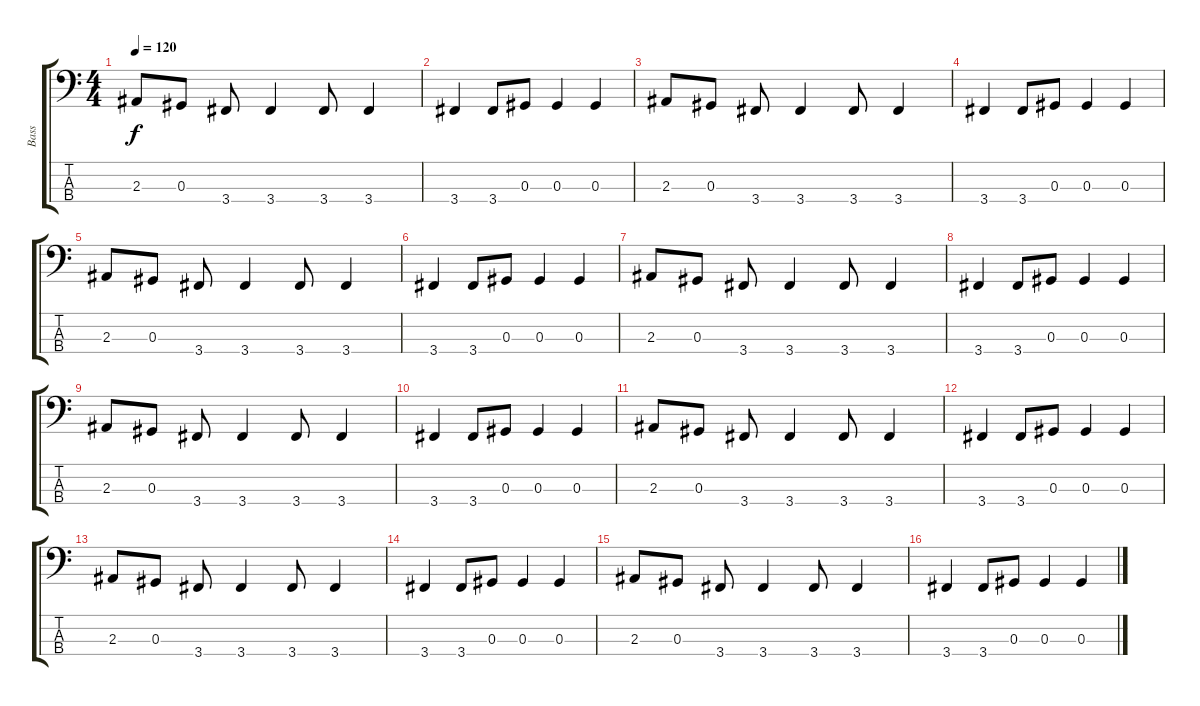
\track ("Bass" "Bass") {instrument electricbassfinger}
\staff {score tabs}
\tuning (Gb2 Db2 Ab1 Eb1) {hide}
\ts (4 4)
\tempo 120
\clef f4
\ks c
2.3.8{dy f} 0.3.8 3.4.8 3.4.4 3.4.8 3.4.4 |
3.4.4 3.4.8 0.3.8 0.3.4 0.3.4 |
2.3.8 0.3.8 3.4.8 3.4.4 3.4.8 3.4.4 |
3.4.4 3.4.8 0.3.8 0.3.4 0.3.4 |
2.3.8 0.3.8 3.4.8 3.4.4 3.4.8 3.4.4 |
3.4.4 3.4.8 0.3.8 0.3.4 0.3.4 |
2.3.8 0.3.8 3.4.8 3.4.4 3.4.8 3.4.4 |
3.4.4 3.4.8 0.3.8 0.3.4 0.3.4 |
2.3.8 0.3.8 3.4.8 3.4.4 3.4.8 3.4.4 |
3.4.4 3.4.8 0.3.8 0.3.4 0.3.4 |
2.3.8 0.3.8 3.4.8 3.4.4 3.4.8 3.4.4 |
3.4.4 3.4.8 0.3.8 0.3.4 0.3.4 |
2.3.8 0.3.8 3.4.8 3.4.4 3.4.8 3.4.4 |
3.4.4 3.4.8 0.3.8 0.3.4 0.3.4 |
2.3.8 0.3.8 3.4.8 3.4.4 3.4.8 3.4.4 |
3.4.4 3.4.8 0.3.8 0.3.4 0.3.4
